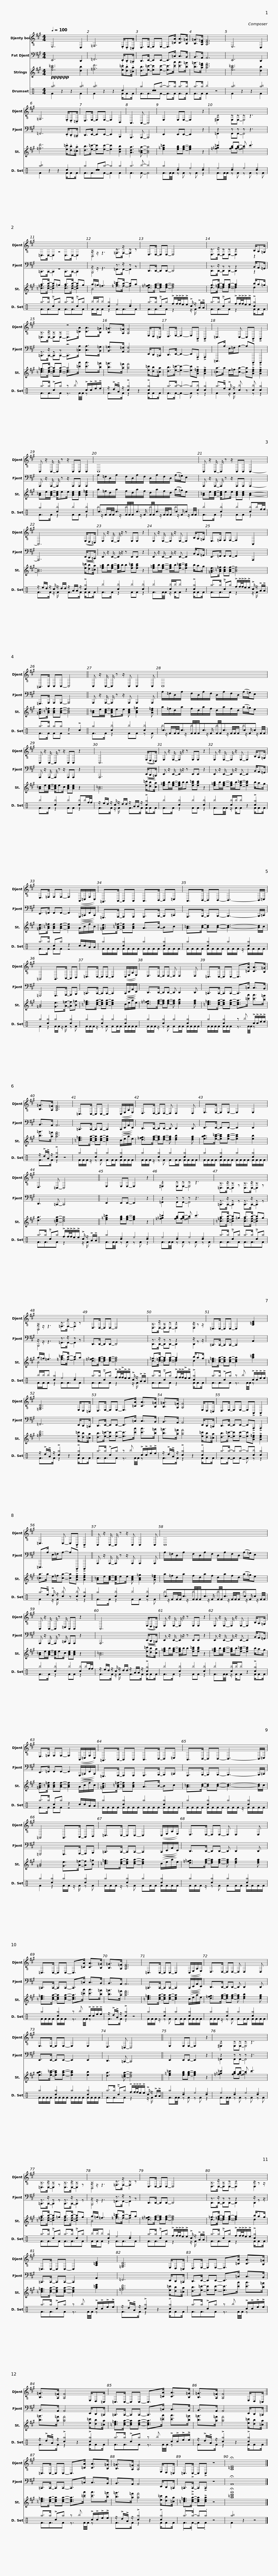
X:1
%%score ( 1 2 ) ( 3 4 ) ( 5 6 ) ( 7 8 9 )
L:1/8
Q:1/4=100
M:4/4
I:linebreak $
K:A
V:1 treble-8
V:2 treble-8
V:3 bass transpose=-12
V:4 bass transpose="-12 "
V:5 treble
V:6 treble
V:7 perc
K:none
V:8 perc
K:none
V:9 perc
K:none
V:1
 E,6 D,2 | =F,6 .E,/.D,.=C,/ | D,>E,- E,E,- E,>[=CA] [CA]>[B,=G] | [B,=G]>[A,D=F] [A,DF]6 |$ E,6 D,2 | %5
 =F,6 .E,/.D,.=C,/ | D,>E,- E,E,- E,2 B,,2 | A,,3 A,,- A,,4 |$ E,2 E,E,- E,2 z2 | z2 z z z z3 | %10
 z8 |$ z/ z/ z3 z3/2 z/ z z |$ D,>D,- D,D,- D,4 | z3/2 z/ z z z2 B,/A,=G,/ |$ z3/2 z/ z z z4 | %15
 [B,=G]>[A,=F] [A,F]4 E,/D,=C,/ |$ D,>E,- E,2- E,!>!A,, !>!A,,2 | =C,3 C,- C,!>!A,, !>!A,,2 | A,, z/ A,,/- A,,/ z z/ A,,A,, A,,2 |$ A,,8 |$ %20
 A,, z/ A,,/- A,,/ z z/ A,,A,, A,,2- | A,,6 ((E,/D,=C,/)) |$ E, z/ E,/- E,/ z/ z E,E, z2 | E, z/ E,/- E,/ z/ E,- E,2 B,/A,=G,/ |$ E,>=F, F,F,- F,2 A,,2 | %25
 =G,,>A,, A,,A,,- A,,4 || A,, z/ A,,/- A,,/ z z/ A,, A,,2 A,, |$ A,,8 |$ A,, z/ A,,/- A,,/ z z/ A,,A,, z2 | A,,6 ((E,/D,=C,/)) |$ %30
 E, z/ E,/- E,/ z/ z E,E, z2 | E, z/ E,/- E,/ z/ E,- E,2 B,/A,=G,/ |$ E,>=F, F,F,- F,2 ((A,,/=C,/F,/C,/)) | =G,,>A,,- A,,A,, A,,>B,,- B,,=C, |$ A,,>B,,- B,,B,,- B,,3- B,,/=C,/ | %35
 =G,,4 G,,>A,,- A,,B,, |$ =C,>C,- C,C,- C,2 ((C,/E,/A,/E,/)) | D,>D,- D,D,- D, D,2 D, |$ =C,>C,- C,C,- C,>[=CA] [CA]>[B,=G] | [B,=G]>[A,=F] [A,DF]6 | %40
 =C,>C,- C,C,- C,2 ((C,/E,/A,/E,/)) |$ D,>D,- D,D,- D, D,2 D, | E,>E,- E,E,- E,2 E,2 |$ D,3 =C,- C,4 || E,2 E,E,- E,2 z2 | %45
 z2 z z z z3 |$ z3/2 z/ z z z3/2 z/ z z | z/ z/ z3 z3/2 z/ z z | D,>D,- D,D,- D,4 |$ z3/2 z/ z z z2 z/ z z/ | %50
 =C,>C,- C,C,- C,2 [A,=CE]2 |$ [=F,A,D]6 E,/D,=C,/ | D,>E,- E,E,- E,>[=CA] [CA]>[B,=G] | [B,=G]>[A,=F] [A,F]4 E,/D,=C,/ |$ D,>E,- E,E,- E,!>!A,, !>!A,,2 | %55
 =C,3 C,- C,!>!A,, !>!A,,2 || A,, z/ A,,/- A,,/ z z/ A,, A,,2 A,, |$ A,,8 | A,, z/ A,,/- A,,/ z =C,/ A,,A,, z2 |$ A,,6 ((E,/D,=C,/)) | %60
 E, z/ E,/- E,/ z/ z E,E, z2 |$ E, z/ E,/- E,/ z/ E,- E,2 B,/A,=G,/ | E,>=F, F,F,- F,2 ((A,,/=C,/F,/C,/)) |$ =G,,>A,,- A,,A,, A,,>B,,- B,,=C, | A,,>B,,- B,,B,,- B,,3- B,,/=C,/ |$ %65
 =G,,4 G,,>A,,- A,,B,, | =C,>C,- C,C,- C,2 ((C,/E,/A,/E,/)) |$ D,>D,- D,D,- D, D,2 D, | =C,>C,- C,C,- C,>[=CA] [CA]>[B,=G] | [B,=G]>[A,=F] [A,DF]6 |$ %70
 =C,>C,- C,C,- C,2 ((C,/E,/A,/E,/)) | D,>D,- D,D,- D, D,2 D, |$ E,>E,- E,E,- E,2 E,2 | D,3 =C,- C,4 ||$ E,2 E,E,- E,2 z2 | %75
 z2 z z z z3 | z3/2 z/ z z z3/2 z/ z z |$ z/ z/ z3 z3/2 z/ z z | D,>D,- D,D,- D,4 |$ z3/2 z/ z z z2 z/ z z/ | %80
 =C,>C,- C,C,- C,2 [A,=CE]2 |$ [=F,A,D]6 E,/D,=C,/ | D,>E,- E,E,- E,>[=CA] [CA]>[B,=G] | [B,=G]>[A,=F] [A,F]4 E,/D,=C,/ |$ =C,>C,- C,C,- C,>[=CA] [CA]>[B,=G] | %85
 [B,=G]>[A,=F] [A,F]4 E,/D,=C,/ ||$ =C,>C,- C,C,- C,>[=CA] [CA]>[B,=G] | [B,=G]>[A,=F] [A,F]4 E,/D,=C,/ | =C,>!>!C,- C,!>!C, z4 | !fermata![A,=CE]8 |] %90
V:2
 x8 | x8 | x8 | x8 |$ x8 | %5
 x8 | x8 | x8 |$ x8 | ^E,2 E,E,- E,4 | %10
 =C,>C,- C,2 C,>C,- C,2 |$ B,,4 =F,>F,- F,2 |$ x8 | D,>D,- D,D,- D,2 z2 |$ =C,>C,- C,C,- C,>[=CA] [CA]>[B,=G] | %15
 x8 |$ x8 | x8 | x8 |$ x8 |$ %20
 x8 | x8 |$ x8 | x8 |$ x8 | %25
 x8 || x8 |$ x8 |$ x8 | x8 |$ %30
 x8 | x8 |$ x8 | x8 |$ x8 | %35
 x8 |$ x8 | x8 |$ x8 | x8 | %40
 x8 |$ x8 | x8 |$ x8 || x8 | %45
 ^E,2 E,E,- E,4 |$ =C,>C,- C,2 C,>C,- C,2 | B,,4 =F,>F,- F,2 | x8 |$ D,>D,- D,D,- D,2 D,2 | %50
 x8 |$ x8 | x8 | x8 |$ x8 | %55
 x8 || x8 |$ x8 | x8 |$ x8 | %60
 x8 |$ x8 | x8 |$ x8 | x8 |$ %65
 x8 | x8 |$ x8 | x8 | x8 |$ %70
 x8 | x8 |$ x8 | x8 ||$ x8 | %75
 ^E,2 E,E,- E,4 | =C,>C,- C,2 C,>C,- C,2 |$ B,,4 =F,>F,- F,2 | x8 |$ D,>D,- D,D,- D,2 D,2 | %80
 x8 |$ x8 | x8 | x8 |$ x8 | %85
 x8 ||$ x8 | x8 | x8 | x8 |] %90
V:3
 E,,6 D,,2 | =F,,6 .E,,/.D,,.=C,,/ | D,,>E,,- E,,E,,- E,,>=C, C,>B,, | B,,>A,, A,,6 |$ E,,6 D,,2 | %5
 =F,,6 .E,,/.D,,.=C,,/ | D,,>E,,- E,,E,,- E,,2 B,,,2 | A,,,3 A,,,- A,,,4 |$ E,,2 E,,E,,- E,,2 z2 | z2 z z z z3 | %10
 z8 |$ z/ z/ z3 z3/2 z/ z z |$ D,,>D,,- D,,D,,- D,,4 | z3/2 z/ z z z2 B,,/A,,=G,,/ |$ z3/2 z/ z z z4 | %15
 [B,,=G,]>[A,,=F,] [A,,F,]4 E,,/D,,=C,,/ |$ D,,>E,,- E,,2- E,,!>!A,,, !>!A,,,2 | =C,,,>A, E,/=F,/A,- A,!>!A,,,, !>!A,,,,2 | A,,, z/ A,,,/- A,,,/ z z/ A,,,A,,, A,,,2 |$ A,/=F,/D,/A,/ F,/D,/A,/F,/ D,/A,/F,/D,/ ((A,/=G,/))E, |$ %20
 A,,, z/ A,,,/- A,,,/ z z/ A,,,A,,, A,,,2- | A,,,6 ((E,,/D,,=C,,/)) |$ E,, z/ E,,/- E,,/ z/ z E,,E,, z2 | E,, z/ E,,/- E,,/ z/ E,,- E,,2 B,,/A,,=G,,/ |$ E,,>=F,, F,,F,,- F,,2 A,,,2 | %25
 =G,,,>A,,, A,,,A,,,- A,,,4 || A,,, z/ A,,,/- A,,,/ z z/ A,,, A,,,2 A,,, |$ A,/=F,/D,/A,/ F,/D,/A,/F,/ D,/A,/F,/D,/ ((A,/=G,/))E, |$ A,,, z/ A,,,/- A,,,/ z z/ A,,,A,,, z2 | A,,,6 ((E,,/D,,=C,,/)) |$ %30
 E,, z/ E,,/- E,,/ z/ z E,,E,, z2 | E,, z/ E,,/- E,,/ z/ E,,- E,,2 B,,/A,,=G,,/ |$ E,,>=F,, F,,F,,- F,,2 ((A,,,/=C,,/F,,/C,,/)) | =G,,,>A,,,- A,,,A,,, A,,,>B,,,- B,,,=C,, |$ A,,,>B,,,- B,,,B,,,- B,,,3- B,,,/=C,,/ | %35
 =G,,,4 G,,,>A,,,- A,,,B,,, |$ =C,,>C,,- C,,C,,- C,,2 ((C,,/E,,/A,,/E,,/)) | D,,>D,,- D,,D,,- D,, D,,2 D,, |$ =C,,>C,,- C,,C,,- C,,>=C, C,>B,, | B,,>A,, A,,6 | %40
 =C,,>C,,- C,,C,,- C,,2 ((C,,/E,,/A,,/E,,/)) |$ D,,>D,,- D,,D,,- D,, D,,2 D,, | E,,>E,,- E,,E,,- E,,2 E,,2 |$ D,,3 =C,,- C,,4 || E,,2 E,,E,,- E,,2 z2 | %45
 z2 z z z z3 |$ z3/2 z/ z z z3/2 z/ z z | z/ z/ z3 z3/2 z/ z z | D,,>D,,- D,,D,,- D,,4 |$ z3/2 z/ z z z2 z/ z z/ | %50
 =C,,>C,,- C,,C,,- C,,2 A,,2 |$ =F,,6 E,,/D,,=C,,/ | D,,>E,,- E,,E,,- E,,>=C, C,>B,, | B,,>A,, A,,4 E,,/D,,=C,,/ |$ D,,>E,,- E,,E,,- E,,!>!A,,, !>!A,,,2 | %55
 =C,,,>A, E,/=F,/A,- A,!>!A,,,, !>!A,,,,2 || A,,, z/ A,,,/- A,,,/ z z/ A,,, A,,,2 A,,, |$ A,/=F,/D,/A,/ F,/D,/A,/F,/ D,/A,/F,/D,/ ((A,/=G,/))E, | A,,, z/ A,,,/- A,,,/ z =C,,/ A,,,A,,, z2 |$ A,,,6 ((E,,/D,,=C,,/)) | %60
 E,, z/ E,,/- E,,/ z/ z E,,E,, z2 |$ E,, z/ E,,/- E,,/ z/ E,,- E,,2 B,,/A,,=G,,/ | E,,>=F,, F,,F,,- F,,2 ((A,,,/=C,,/F,,/C,,/)) |$ =G,,,>A,,,- A,,,A,,, A,,,>B,,,- B,,,=C,, | A,,,>B,,,- B,,,B,,,- B,,,3- B,,,/=C,,/ |$ %65
 =G,,,4 G,,,>A,,,- A,,,B,,, | =C,,>C,,- C,,C,,- C,,2 ((C,,/E,,/A,,/E,,/)) |$ D,,>D,,- D,,D,,- D,, D,,2 D,, | =C,,>C,,- C,,C,,- C,,>=C, C,>B,, | B,,>A,, A,,6 |$ %70
 =C,,>C,,- C,,C,,- C,,2 ((C,,/E,,/A,,/E,,/)) | D,,>D,,- D,,D,,- D,, D,,2 D,, |$ E,,>E,,- E,,E,,- E,,2 E,,2 | D,,3 =C,,- C,,4 ||$ E,,2 E,,E,,- E,,2 z2 | %75
 z2 z z z z3 | z3/2 z/ z z z3/2 z/ z z |$ z/ z/ z3 z3/2 z/ z z | D,,>D,,- D,,D,,- D,,4 |$ z3/2 z/ z z z2 z/ z z/ | %80
 =C,,>C,,- C,,C,,- C,,2 A,,2 |$ =F,,6 E,,/D,,=C,,/ | D,,>E,,- E,,E,,- E,,>=C, C,>B,, | B,,>A,, A,,4 E,,/D,,=C,,/ |$ =C,,>C,,- C,,C,,- C,,>=C, C,>B,, | %85
 B,,>A,, A,,4 E,,/D,,=C,,/ ||$ =C,,>C,,- C,,C,,- C,,>=C, C,>B,, | B,,>A,, A,,4 E,,/D,,=C,,/ | =C,,>!>!C,,- C,,!>!C,, z4 | !fermata!A,,8 |] %90
V:4
 x8 | x8 | x8 | x8 |$ x8 | %5
 x8 | x8 | x8 |$ x8 | =F,,2 F,,F,,- F,,4 | %10
 =C,,>C,,- C,,2 C,,>C,,- C,,2 |$ B,,,4 =F,,>F,,- F,,2 |$ x8 | D,,>D,,- D,,D,,- D,,2 z2 |$ =C,,>C,,- C,,C,,- C,,>[=C,A,] [C,A,]>[B,,=G,] | %15
 x8 |$ x8 | x8 | x8 |$ x8 |$ %20
 x8 | x8 |$ x8 | x8 |$ x8 | %25
 x8 || x8 |$ x8 |$ x8 | x8 |$ %30
 x8 | x8 |$ x8 | x8 |$ x8 | %35
 x8 |$ x8 | x8 |$ x8 | x8 | %40
 x8 |$ x8 | x8 |$ x8 || x8 | %45
 =F,,2 F,,F,,- F,,4 |$ =C,,>C,,- C,,2 C,,>C,,- C,,2 | B,,,4 =F,,>F,,- F,,2 | x8 |$ D,,>D,,- D,,D,,- D,,2 D,,2 | %50
 x8 |$ x8 | x8 | x8 |$ x8 | %55
 x8 || x8 |$ x8 | x8 |$ x8 | %60
 x8 |$ x8 | x8 |$ x8 | x8 |$ %65
 x8 | x8 |$ x8 | x8 | x8 |$ %70
 x8 | x8 |$ x8 | x8 ||$ x8 | %75
 =F,,2 F,,F,,- F,,4 | =C,,>C,,- C,,2 C,,>C,,- C,,2 |$ B,,,4 =F,,>F,,- F,,2 | x8 |$ D,,>D,,- D,,D,,- D,,2 D,,2 | %80
 x8 |$ x8 | x8 | x8 |$ x8 | %85
 x8 ||$ x8 | x8 | x8 | x8 |] %90
V:5
!pp!!pp!!pp! [ea=c']6 [db]2 | [=fd']6 .[e=c']/.[db].[=ca]/ | [db]>[e=c']- [ec'][ec']- [ec']>[c'a'] [c'a']>[b=g'] | [b=g']>[ad'=f'] [ad'f']6 |$ [ea=c']6 [db]2 | %5
 [=fd']6 .[e=c']/.[db].[=ca]/ | [db]>[e=c']- [ec'][ec']- [ec']2 [Beb]2 | [Ada]3 [A=ca]- [Aca]4 |$ [e=g=c']2 [egb][egb]- [egb]2 z2 | =c'2 bb- b c'3 | %10
 a>b- b=g a>b- bg |$ a/=g/ =f3 =c'>b- ba |$ [d=f=g]>[dfa]- [dfa][dfa]- [dfa]4 | g>a- aa- a2 b/a=g/ |$ =g>a- aa- a4 | %15
 [b=g']>[a=f'] [af']4 [e=c']/[db][=ca]/ |$ [db]>[e=c']- [ec']2- [ec']!>![Ad=f] !>![Adf]2 | [=ca]>a e/=f/[ca]- [ca]!>![Adf] !>![Adf]2 | [A=c]e/[Ace]/- [Ace]/ee/ [Ace][Ace] [Ad=f]2 |$ a/=f/d/a/ f/d/a/f/ d/a/f/d/ ((a/=g/))e |$ %20
 [A=c]e/[Ace]/- [Ace]/ee/ [Ace][Ace] [Ac]2- | [Ac]6 (([e=c']/[db][=ca]/)) |$ [e=gb]b/[egb]/- [egb]/b/b [ea=c'][eac'] z2 | [e=gb]b/[egb]/- [egb]/b/[ea=c']- [eac']2 b/ag/ |$ [=GBe]>[A=c=f] [Acf][Acf]- [Acf]4 | %25
 [=GBe]>[A=c=f] [Acf][Acf]- [Acf]4 || [A=c]e/[Ace]/- [Ace]/ee/ [Ace] [Ac=g]2 [Ad=f] |$ a/=f/d/a/ f/d/a/f/ d/a/f/d/ ((a/=g/))e |$ [A=c]e/[Ace]/- [Ace]/ec/ [Ace][Ace] z2 | [A=c]6 (([e=c']/[db][ca]/)) |$ %30
 [e=gb]b/[egb]/- [egb]/b/b [ea=c'][eac'] z2 | [e=gb]b/[egb]/- [egb]/b/[ea=c']- [eac']2 b/ag/ |$ [=GBe]>[A=c=f] [Acf][Acf]- [Acf]2 ((A/c/f/c/)) | [=GBe]>[A=c=f]- [Acf][Acf] A>B- Bc |$ [A=c]>[Bd]- [Bd][Bd]- [Bd]3- [Bd]/c/ | %35
 [=GB]4 [Ge]>[A=f]- [Af][B=g] |$ [=ce=g]>[cea]- [cea][cea]- [cea]2 ((c/e/a/e/)) | [d=f=g]>[dfa]- [dfa][dfa]- [dfa] [dfb]2 [dfa] |$ [=ce=g]>[cea]- [cea][cea]- [cea]>[=c'a'] [c'a']>[b=g'] | [b=g']>[a=f'] [ad'f']6 | %40
 [=ce=g]>[cea]- [cea][cea]- [cea]2 ((c/e/a/e/)) |$ [d=fg]>[dfa]- [dfa][dfa]- [dfa] [dfb]2 [dfa] | [eab]>[ea=c']- [eac'][eac']- [eac']2 [eb]2 |$ [da]3 [=cea]- [cea]4 || [e=g=c']2 [egb][egb]- [egb]2 z2 | %45
 =c'2 bb- b c'3 |$ a>b- b=g a>b- bg | a/=g/ =f3 =c'>b- ba | [d=f=g]>[dfa]- [dfa][dfa]- [dfa]4 |$ =g>a- aa- a2 b/ag/ | %50
 [=ce=g]>[cea]- [cea][cea]- [cea]2 [a=c'e']2 |$ [=fad']6 [e=c']/[db][=ca]/ | [db]>[e=c']- [ec'][ec']- [ec']>[c'a'] [c'a']>[b=g'] | [b=g']>[a=f'] [af']4 [e=c']/[db][=ca]/ |$ [db]>[e=c']- [ec'][ec']- [ec']!>![Ad=f] !>![Adf]2 | %55
 [=ca]>a e/=f/[ca]- [ca]!>![Adf] !>![Adf]2 || [A=c]e/[Ace]/- [Ace]/ee/ [Ace] [Ac=g]2 [Ad=f] |$ a/=f/d/a/ f/d/a/f/ d/a/f/d/ ((a/=g/))e | [A=c]e/[Ace]/- [Ace]/ec/ [Ace][Ace] z2 |$ [A=c]6 (([e=c']/[db][ca]/)) | %60
 [e=gb]b/[egb]/- [egb]/b/b [ea=c'][eac'] z2 |$ [e=gb]b/[egb]/- [egb]/b/[ea=c']- [eac']2 b/ag/ | [=GBe]>[A=c=f] [Acf][Acf]- [Acf]2 ((A/c/f/c/)) |$ [=GBe]>[A=c=f]- [Acf][Acf] A>B- Bc | [A=c]>[Bd]- [Bd][Bd]- [Bd]3- [Bd]/c/ |$ %65
 [=GB]4 [Ge]>[A=f]- [Af][B=g] | [=ce=g]>[cea]- [cea][cea]- [cea]2 ((c/e/a/e/)) |$ [d=f=g]>[dfa]- [dfa][dfa]- [dfa] [dfb]2 [dfa] | [=ce=g]>[cea]- [cea][cea]- [cea]>[=c'a'] [c'a']>[b=g'] | [b=g']>[a=f'] [ad'f']6 |$ %70
 [=ce=g]>[cea]- [cea][cea]- [cea]2 ((c/e/a/e/)) | [d=fg]>[dfa]- [dfa][dfa]- [dfa] [dfb]2 [dfa] |$ [eab]>[ea=c']- [eac'][eac']- [eac']2 [eb]2 | [da]3 [=cea]- [cea]4 ||$ [e=g=c']2 [egb][egb]- [egb]2 z2 | %75
 =c'2 bb- b c'3 | a>b- b=g a>b- bg |$ a/=g/ =f3 =c'>b- ba | [d=f=g]>[dfa]- [dfa][dfa]- [dfa]4 |$ =g>a- aa- a2 b/ag/ | %80
 [=ce=g]>[cea]- [cea][cea]- [cea]2 [a=c'e']2 |$ [=fad']6 [e=c']/[db][=ca]/ | [db]>[e=c']- [ec'][ec']- [ec']>[c'a'] [c'a']>[b=g'] | [b=g']>[a=f'] [af']4 [e=c']/[db][=ca]/ |$ [=ce=g]>[cea]- [cea][cea]- [cea]>[=c'a'] [c'a']>[b=g'] | %85
 [b=g']>[a=f'] [af']4 [e=c']/[db][=ca]/ ||$ [=ce=g]>[cea]- [cea][cea]- [cea]>[=c'a'] [c'a']>[b=g'] | [b=g']>[a=f'] [af']4 [e=c']/[db][=ca]/ | [=ce=g]>!>![cea]- [cea]!>![cea] z4 | !fermata![a=c'e'a']8 |] %90
V:6
 x8 | x8 | x8 | x8 |$ x8 | %5
 x8 | x8 | x8 |$ x8 | [=f=g]2 [fg][fg]- [fg]4 | %10
 [=c=f]>[cf]- [cf]2 [cf]>[cf]- [cf]2 |$ B4 [=fa]>f- f2 |$ x8 | d>[d=f]- [df][df]- [df]2 d2 |$ [=ce]>[ce]- [ce][ce]- [ce]>[=c'a'] [c'a']>[b=g'] | %15
 x8 |$ x8 | x8 | x8 |$ x8 |$ %20
 x8 | x8 |$ x8 | x8 |$ x8 | %25
 x8 || x8 |$ x8 |$ x8 | x8 |$ %30
 x8 | x8 |$ x8 | x8 |$ x8 | %35
 x8 |$ x8 | x8 |$ x8 | x8 | %40
 x8 |$ x8 | x8 |$ x8 || x8 | %45
 [=f=g]2 [fg][fg]- [fg]4 |$ [=c=f]>[cf]- [cf]2 [cf]>[cf]- [cf]2 | B4 [=fa]>f- f2 | x8 |$ d>[d=f]- [df][df]- [df]2 d2 | %50
 x8 |$ x8 | x8 | x8 |$ x8 | %55
 x8 || x8 |$ x8 | x8 |$ x8 | %60
 x8 |$ x8 | x8 |$ x8 | x8 |$ %65
 x8 | x8 |$ x8 | x8 | x8 |$ %70
 x8 | x8 |$ x8 | x8 ||$ x8 | %75
 [=f=g]2 [fg][fg]- [fg]4 | [=c=f]>[cf]- [cf]2 [cf]>[cf]- [cf]2 |$ B4 [=fa]>f- f2 | x8 |$ d>[d=f]- [df][df]- [df]2 d2 | %80
 x8 |$ x8 | x8 | x8 |$ x8 | %85
 x8 ||$ x8 | x8 | x8 | x8 |] %90
V:7
[K:C] [^a^b]2 z2 z2 [^a^b]2 | [^a^b]2 z2 z2 c2 | ^a2 [cc]^a- ^a>^a ^a>^a | ^a>^a ^b2 z4 |$ [^a^b]2 z2 z2 [^a^b]2 | %5
 [^a^b]2 z2 z2 c2 | ^a2 [cc]^a- ^a2 ^a2 | ^a3 ^b- ^b4 |$ ^a2 [c^e]2 ^e2 [c^e]2 | ^e2 [c^e]2 ^e2 [c^e]2 | %10
 ^a>^a !>!!tenuto!c^a ^a>^a !>!!tenuto!c^a |$ ^b/^b/^b [c^a]2 ^e2 [c^e]2 |$ ^a>^a !>!!tenuto!c^a !>!f/!>!f/4!>!f/4!>!e/!>!e/ !>!c/ z/ !>!A/!>!A/ | ^a>^a !>!!tenuto!c^a !>!f/!>!f/4!>!f/4!>!e/!>!e/ !>![c^a]2 |$ ^a>^a !>!c^a z ^b !>!c/!>!c/!>!e/!>!e/ | %15
 z/ !>!d/!>!A/ z/ !>![c^a]2 z2 !>![c^a]2 |$ ^a>^a- ^a2- ^a[c^b] [c^a]2 | ^a>!>!e !>!d/ z/ [c^b] z [c^b] [c^a]2 | ^a2 [c^b]2 ^b2 [c^b]2 |$ c3/2c3/2c3/2c3/2cc |$ %20
 ^b2 [c^b]2 ^b2 [c^b]^b/f/4f/4 | z/ e/d/ z/ c/ z/ d/d/ z/ A/A/ z/ !>![c^a]2 |$ ^b2 [c^b]2 ^b2 [c^b]2 | ^b2 [c^b]/^b/^b z2 !>![c^a]2 |$ ^a>^a !>!!tenuto!c^a !>!f/!>!f/4!>!f/4!>!e/!>!e/ !>!c/ z/ !>!A/!>!A/ | %25
 ^a>^a ^a^a z2 !>!c2 || ^a2 [c^b]2 ^b2 [c^b]2 |$ c3/2c3/2c3/2c3/2cc |$ ^b2 [c^b]2 ^b2 [c^b]^b/f/4f/4 | z/ e/d/ z/ c/ z/ d/d/ z/ A/A/ z/ !>![c^a]2 |$ %30
 ^b2 [c^b]2 ^b2 [c^b]2 | ^b2 [c^b]/^b/^b z2 !>![c^a]2 |$ ^a>^a c^a z2 c/c/A/A/ | ^a2 [c^a]2 ^a2 [c^a]2 |$ ^a2 [c^a]2 ^a2 [c^a]2 | %35
 ^a2 [c^a]2 ^a2 [c^a]2 |$ ^a2 [c^a]2 ^a2 [c^a]2 | ^a2 [c^a]2 ^a2 [c^a]2 |$ ^a2 [c^a]2 z ^b !>!c/!>!c/!>!e/!>!e/ | z/ !>!d/!>!A/ z/ !>![c^a]2 z4 | %40
 ^a2 [c^a]2 ^a2 [c^a]2 |$ ^a2 [c^a]2 ^a2 [c^a]2 | ^a2 [c^a]2 ^a2 [c^a]2 |$ ^a>^a !>!!tenuto!c^a !>!f/!>!f/4!>!f/4!>!e/!>!e/ !>!c/ z/ !>!A/!>!A/ || ^a2 [c^e]2 ^e2 [c^e]2 | %45
 ^e2 [c^e]2 ^e2 [c^e]2 |$ ^a>^a !>!!tenuto!c^a ^a>^a !>!!tenuto!c^a | ^b/^b/^b [c^a]2 ^e2 [c^e]2 | ^a>^a !>!!tenuto!c^a !>!f/!>!f/4!>!f/4!>!e/!>!e/ !>!c/ z/ !>!A/!>!A/ |$ ^a>^a !>!!tenuto!c^a !>!f/!>!f/4!>!f/4!>!e/!>!e/ !>![c^a]2 | %50
 ^a>^a !>!c^a z ^b !>!c/!>!c/!>!e/!>!e/ |$ z/ !>!d/!>!A/ z/ !>![c^a]2 z2 !>![c^a]2 | ^a>^a !>!c^a z ^b !>!c/!>!c/!>!e/!>!e/ | z/ !>!d/!>!A/ z/ !>![c^a]2 z2 !>![c^a]2 |$ ^a>^a- ^a^a- ^a[c^b] [c^a]2 | %55
 ^a>!>!e !>!d/ z/ [c^b] z [c^b] [c^a]2 || ^a2 [c^b]2 ^b2 [c^b]2 |$ c3/2c3/2c3/2c3/2cc | ^b2 [c^b]2 ^b2 [c^b]^b/f/4f/4 |$ z/ e/d/ z/ c/ z/ d/d/ z/ A/A/ z/ !>![c^a]2 | %60
 ^b2 [c^b]2 ^b2 [c^b]2 |$ ^b2 [c^b]/^b/^b z2 !>![c^a]2 | ^a>^a c^a z2 c/c/A/A/ |$ ^a2 [c^a]2 ^a2 [c^a]2 | ^a2 [c^a]2 ^a2 [c^a]2 |$ %65
 ^a2 [c^a]2 ^a2 [c^a]2 | ^a2 [c^a]2 ^a2 [c^a]2 |$ ^a2 [c^a]2 ^a2 [c^a]2 | ^a2 [c^a]2 z ^b !>!c/!>!c/!>!e/!>!e/ | z/ !>!d/!>!A/ z/ !>![c^a]2 z4 |$ %70
 ^a2 [c^a]2 ^a2 [c^a]2 | ^a2 [c^a]2 ^a2 [c^a]2 |$ ^a2 [c^a]2 ^a2 [c^a]2 | ^a>^a !>!!tenuto!c^a !>!f/!>!f/4!>!f/4!>!e/!>!e/ !>!c/ z/ !>!A/!>!A/ ||$ ^a2 [c^e]2 ^e2 [c^e]2 | %75
 ^e2 [c^e]2 ^e2 [c^e]2 | ^a>^a !>!!tenuto!c^a ^a>^a !>!!tenuto!c^a |$ ^b/^b/^b [c^a]2 ^e2 [c^e]2 | ^a>^a !>!!tenuto!c^a !>!f/!>!f/4!>!f/4!>!e/!>!e/ !>!c/ z/ !>!A/!>!A/ |$ ^a>^a !>!!tenuto!c^a !>!f/!>!f/4!>!f/4!>!e/!>!e/ !>![c^a]2 | %80
 ^a>^a !>!c^a z ^b !>!c/!>!c/!>!e/!>!e/ |$ z/ !>!d/!>!A/ z/ !>![c^a]2 z2 !>![c^a]2 | ^a>^a !>!c^a z ^b !>!c/!>!c/!>!e/!>!e/ | z/ !>!d/!>!A/ z/ !>![c^a]2 z2 !>![c^a]2 |$ ^a>^a !>!c^a z ^b !>!c/!>!c/!>!e/!>!e/ | %85
 z/ !>!d/!>!A/ z/ !>![c^a]2 z2 !>![c^a]2 ||$ ^a>^a !>!c^a z ^b !>!c/!>!c/!>!e/!>!e/ | z/ !>!d/!>!A/ z/ !>![c^a]2 z2 !>![c^a]2 | .^a>.^a- ^a.^a z4 | [^a^b]2 z2 z4 |] %90
V:8
[K:C] F2 z2 z2 F2 | F2 z2 z2 F/FF/ | F3/2F3/2F- F>F F>F | F>F F2 z4 |$ F2 z2 z2 F2 | %5
 F2 z2 z2 F/FF/ | F3/2F3/2F- F2 F2 | F3 F- F4 |$ F3/2F/4F/4 z F z F z2 | F3/2F/4F/4 z F z F z F | %10
 F3/2F3/2F F3/2F3/2F |$ F/F/F z2 F3/2F3/2F |$ F3/2F3/2F z2 z/ F/ x | F3/2F3/2F z2 F/FF/ |$ F3/2F3/2F z3/2 F/4F/4 z x | %15
 F>F z2 z2 F/FF/ |$ F>F- F2- F z z2 | F2 z/ F/ x2 z z2 | F>F z2 FF z2 |$ z/ F/F/4F/4 z/ F/4F/4F/ z/ F/ F/4F/4 z/ F/4F/4F/ z/ F/ z/ F/4F/4 |$ %20
 F>F z2 FF z2 | F>F z/ F/ x F>F F/FF/ |$ F>F z2 FF z2 | F3/2F/4F/4 z/ F/F z2 F/FF/ |$ F3/2F3/2F z2 z/ F/ x | %25
 F>F FF z4 || F>F z2 FF z F |$ z/ F/F/4F/4 z/ F/4F/4F/ z/ F/ F/4F/4 z/ F/4F/4F/ z/ F/ z/ F/4F/4 |$ F>F z2 FF z2 | F>F z/ F/ x F>F F/FF/ |$ %30
 F>F z2 FF z2 | F3/2F/4F/4 z/ F/F z2 F/FF/ |$ F>F FF z4 | F/F/F/F/ F/F/F/F/ F/F/F/F/ F/F/F/F/ |$ F/F/F/F/ F/F/F/F/ F/F/F/ z/ F/F/F/F/ | %35
 F2 z2 F/F/ z/ F/ z F |$ F/F/F/ z/ z F FF/F/ F/F/F/F/ | F/F/F/ z/ z F FF/F/ F/F/F/F/ |$ F/F/F/F/ F/F/F/ x/ z3/2 F/4F/4 z x | F>F z2 z4 | %40
 F/F/F/ z/ z F FF/F/ F/F/F/F/ |$ F/F/F/ z/ z F FF/F/ F/F/F/F/ | F/F/F/F/ F/F/F/F/ F/F/F/F/ F/F/F/F/ |$ F3/2F3/2F z2 z/ F/ x || F3/2F/4F/4 z F z F z2 | %45
 F3/2F/4F/4 z F z F z F |$ F3/2F3/2F F3/2F3/2F | F/F/F z2 F3/2F3/2F | F3/2F3/2F z2 z/ F/ x |$ F3/2F3/2F z2 F/FF/ | %50
 F3/2F3/2F z3/2 F/4F/4 z x |$ F>F z2 z2 F/FF/ | F3/2F3/2F z3/2 F/4F/4 z x | F>F z2 z2 F/FF/ |$ F>F- FF- F z z2 | %55
 F2 z/ F/ x2 z z2 || F>F z2 FF z F |$ z/ F/F/4F/4 z/ F/4F/4F/ z/ F/ F/4F/4 z/ F/4F/4F/ z/ F/ z/ F/4F/4 | F>F z2 FF z2 |$ F>F z/ F/ x F>F F/FF/ | %60
 F>F z2 FF z2 |$ F3/2F/4F/4 z/ F/F z2 F/FF/ | F>F FF z4 |$ F/F/F/F/ F/F/F/F/ F/F/F/F/ F/F/F/F/ | F/F/F/F/ F/F/F/F/ F/F/F/ z/ F/F/F/F/ |$ %65
 F2 z2 F/F/ z/ F/ z F | F/F/F/ z/ z F FF/F/ F/F/F/F/ |$ F/F/F/ z/ z F FF/F/ F/F/F/F/ | F/F/F/F/ F/F/F/ x/ z3/2 F/4F/4 z x | F>F z2 z4 |$ %70
 F/F/F/ z/ z F FF/F/ F/F/F/F/ | F/F/F/ z/ z F FF/F/ F/F/F/F/ |$ F/F/F/F/ F/F/F/F/ F/F/F/F/ F/F/F/F/ | F3/2F3/2F z2 z/ F/ x ||$ F3/2F/4F/4 z F z F z2 | %75
 F3/2F/4F/4 z F z F z F | F3/2F3/2F F3/2F3/2F |$ F/F/F z2 F3/2F3/2F | F3/2F3/2F z2 z/ F/ x |$ F3/2F3/2F z2 F/FF/ | %80
 F3/2F3/2F z3/2 F/4F/4 z x |$ F>F z2 z2 F/FF/ | F3/2F3/2F z3/2 F/4F/4 z x | F>F z2 z2 F/FF/ |$ F3/2F3/2F z3/2 F/4F/4 z x | %85
 F>F z2 z2 F/FF/ ||$ F3/2F3/2F z3/2 F/4F/4 z x | F>F z2 z2 F/FF/ | .F>.F- F.F z4 | F2 z2 z4 |] %90
V:9
[K:C] x8 | x8 | x8 | x8 |$ x8 | %5
 x8 | x8 | x8 |$ x8 | x8 | %10
 x8 |$ x8 |$ x8 | x8 |$ x8 | %15
 x8 |$ x8 | x8 | x8 |$ ^b2 ^b2 ^b2 ^b2 |$ %20
 x8 | x8 |$ x8 | x8 |$ x8 | %25
 x8 || x8 |$ ^b2 ^b2 ^b2 ^b2 |$ x8 | x8 |$ %30
 x8 | x8 |$ x8 | x8 |$ x8 | %35
 x8 |$ x8 | x8 |$ x8 | x8 | %40
 x8 |$ x8 | x8 |$ x8 || x8 | %45
 x8 |$ x8 | x8 | x8 |$ x8 | %50
 x8 |$ x8 | x8 | x8 |$ x8 | %55
 x8 || x8 |$ ^b2 ^b2 ^b2 ^b2 | x8 |$ x8 | %60
 x8 |$ x8 | x8 |$ x8 | x8 |$ %65
 x8 | x8 |$ x8 | x8 | x8 |$ %70
 x8 | x8 |$ x8 | x8 ||$ x8 | %75
 x8 | x8 |$ x8 | x8 |$ x8 | %80
 x8 |$ x8 | x8 | x8 |$ x8 | %85
 x8 ||$ x8 | x8 | x8 | x8 |] %90
